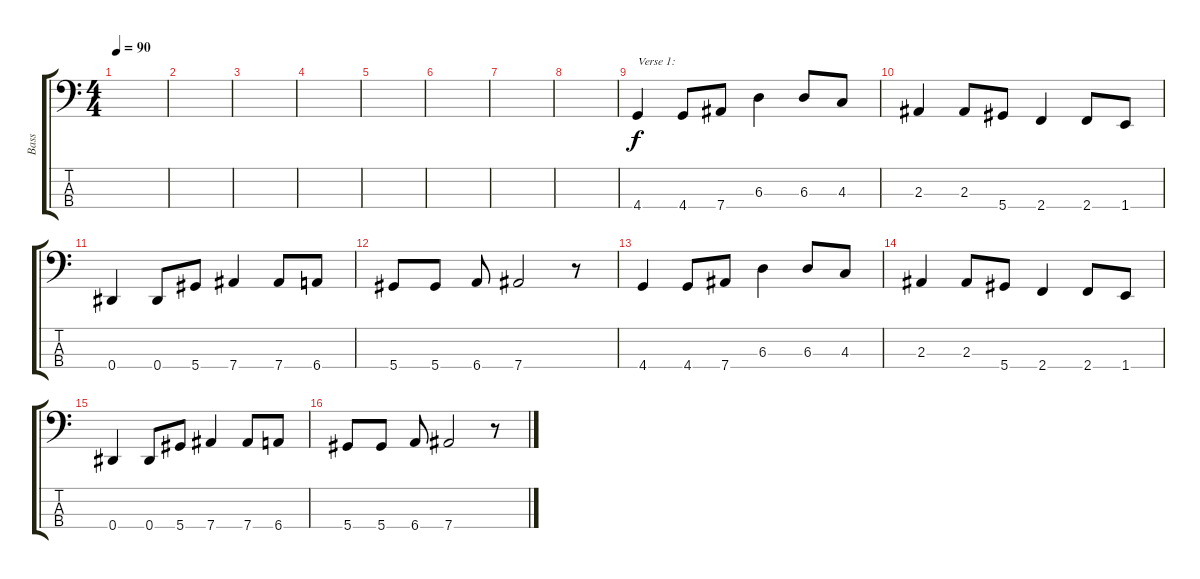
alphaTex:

\track ("Bass" "Bass") {instrument electricbassfinger}
\staff {score tabs}
\tuning (Gb2 Db2 Ab1 Eb1) {hide}
\ts (4 4)
\tempo 90
\clef f4
\ks c
|
|
|
|
|
|
|
|
4.4.4{txt "Verse 1:"} 4.4.8 7.4.8 6.3.4 6.3.8 4.3.8 |
2.3.4 2.3.8 5.4.8 2.4.4 2.4.8 1.4.8 |
0.4.4 0.4.8 5.4.8 7.4.4 7.4.8 6.4.8 |
5.4.8 5.4.8 6.4.8 7.4.2 r.8 |
4.4.4 4.4.8 7.4.8 6.3.4 6.3.8 4.3.8 |
2.3.4 2.3.8 5.4.8 2.4.4 2.4.8 1.4.8 |
0.4.4 0.4.8 5.4.8 7.4.4 7.4.8 6.4.8 |
5.4.8 5.4.8 6.4.8 7.4.2 r.8
